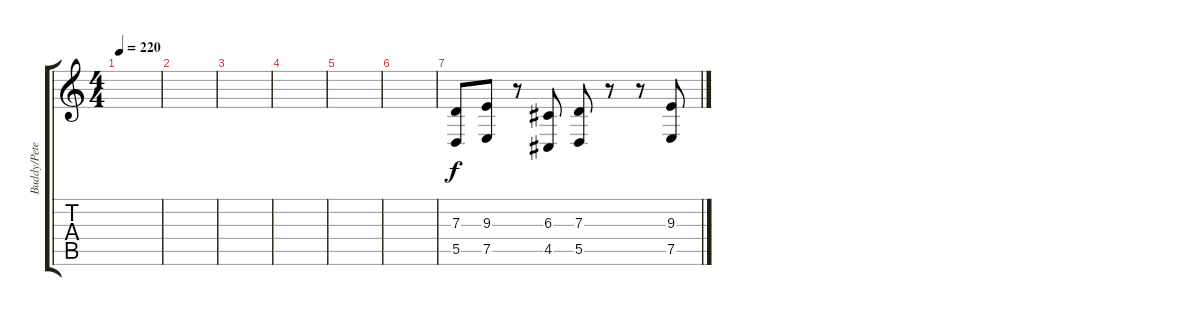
\track ("Buddy/Pete - Trombone" "Buddy/Pete") {instrument trombone}
\staff {score tabs}
\tuning (E4 B3 G3 D3 A2 E2) {hide}
\ts (4 4)
\tempo 220
\clef g2
\ks c
|
|
|
|
|
|
(7.3 5.5).8 (9.3 7.5).8 r.8 (6.3 4.5).8 (7.3 5.5).8 r.8 r.8 (9.3 7.5).8
